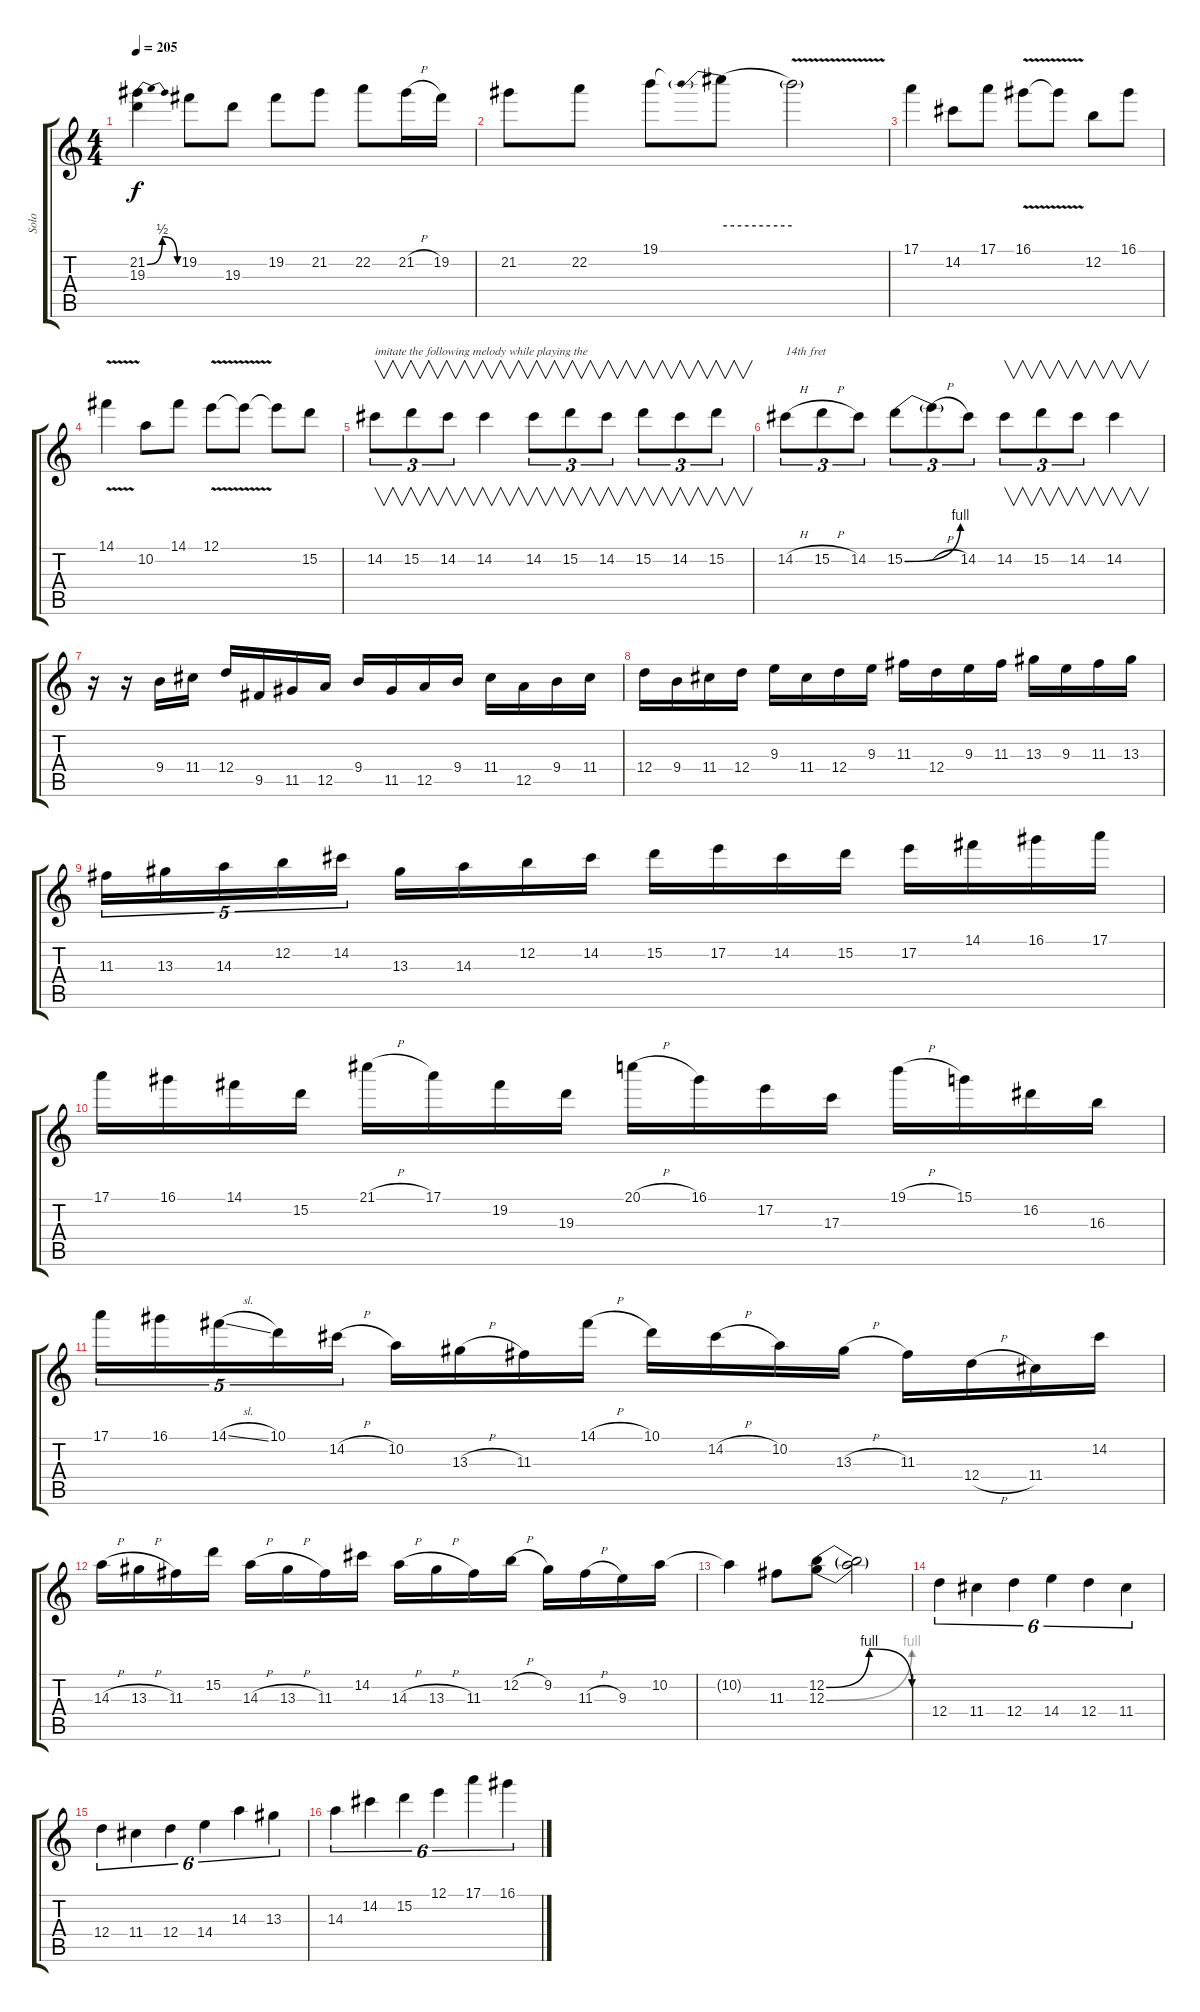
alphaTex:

\track ("Solo" "Solo") {instrument distortionguitar}
\staff {score tabs}
\tuning (E4 B3 G3 D3 A2 D2) {hide}
\ts (4 4)
\tempo 205
\clef g2
\ks c
(21.2{be (bendrelease 0 0 15 2 45 2 60 0)} 19.3).4{dy f} 19.2.8 19.3.8 19.2.8 21.2.8 22.2.8 21.2{h}.16 19.2.16 |
21.2.8 22.2.8 19.1.8 19.1{be (prebend 0 4 60 4) t}.8 19.1{be (hold 0 0 60 0) v t}.2 |
17.1.4 14.2.8 17.1.8 16.1{v}.8 16.1{t}.8 12.2.8 16.1.8 |
14.1{v}.4 10.2.8 14.1.8 12.1{v}.8 12.1{t}.8 12.1{t}.8 15.2.8 |
14.2.8{v tu (3 2) txt "imitate the following melody while playing the"} 15.2.8{v tu (3 2)} 14.2.8{v tu (3 2)} 14.2.4{v} 14.2.8{v tu (3 2)} 15.2.8{v tu (3 2)} 14.2.8{v tu (3 2)} 15.2.8{v tu (3 2)} 14.2.8{v tu (3 2)} 15.2.8{v tu (3 2)} |
14.2{h}.8{tu (3 2) txt "14th fret"} 15.2{h}.8{tu (3 2)} 14.2.8{tu (3 2)} 15.2{be (bend 0 0 60 4)}.8{tu (3 2)} 15.2{h t}.8{tu (3 2)} 14.2.8{tu (3 2)} 14.2.8{v tu (3 2)} 15.2.8{v tu (3 2)} 14.2.8{v tu (3 2)} 14.2.4{v} |
r.16 r.16 9.4.16 11.4.16 12.4.16 9.5.16 11.5.16 12.5.16 9.4.16 11.5.16 12.5.16 9.4.16 11.4.16 12.5.16 9.4.16 11.4.16 |
12.4.16 9.4.16 11.4.16 12.4.16 9.3.16 11.4.16 12.4.16 9.3.16 11.3.16 12.4.16 9.3.16 11.3.16 13.3.16 9.3.16 11.3.16 13.3.16 |
11.3.16{tu (5 4)} 13.3.16{tu (5 4)} 14.3.16{tu (5 4)} 12.2.16{tu (5 4)} 14.2.16{tu (5 4)} 13.3.16 14.3.16 12.2.16 14.2.16 15.2.16 17.2.16 14.2.16 15.2.16 17.2.16 14.1.16 16.1.16 17.1.16 |
17.1.16 16.1.16 14.1.16 15.2.16 21.1{h}.16 17.1.16 19.2.16 19.3.16 20.1{h}.16 16.1.16 17.2.16 17.3.16 19.1{h}.16 15.1.16 16.2.16 16.3.16 |
17.1.16{tu (5 4)} 16.1.16{tu (5 4)} 14.1{sl}.16{tu (5 4)} 10.1.16{tu (5 4)} 14.2{h}.16{tu (5 4)} 10.2.16 13.3{h}.16 11.3.16 14.1{h}.16 10.1.16 14.2{h}.16 10.2.16 13.3{h}.16 11.3.16 12.4{h}.16 11.4.16 14.2.16 |
14.3{h}.16 13.3{h}.16 11.3.16 15.2.16 14.3{h}.16 13.3{h}.16 11.3.16 14.2.16 14.3{h}.16 13.3{h}.16 11.3.16 12.2{h}.16 9.2.16 11.3{h}.16 9.3.16 10.2.16 |
10.2{t}.4 11.3.8 (12.2{be (bendrelease 0 0 15 4 15 4 60 0)} 12.3{be (bend 0 0 60 4)}).8 (12.2{t} 12.3{t}).2 |
12.4.4{tu (6 4)} 11.4.4{tu (6 4)} 12.4.4{tu (6 4)} 14.4.4{tu (6 4)} 12.4.4{tu (6 4)} 11.4.4{tu (6 4)} |
12.4.4{tu (6 4)} 11.4.4{tu (6 4)} 12.4.4{tu (6 4)} 14.4.4{tu (6 4)} 14.3.4{tu (6 4)} 13.3.4{tu (6 4)} |
14.3.4{tu (6 4)} 14.2.4{tu (6 4)} 15.2.4{tu (6 4)} 12.1.4{tu (6 4)} 17.1.4{tu (6 4)} 16.1.4{tu (6 4)}
